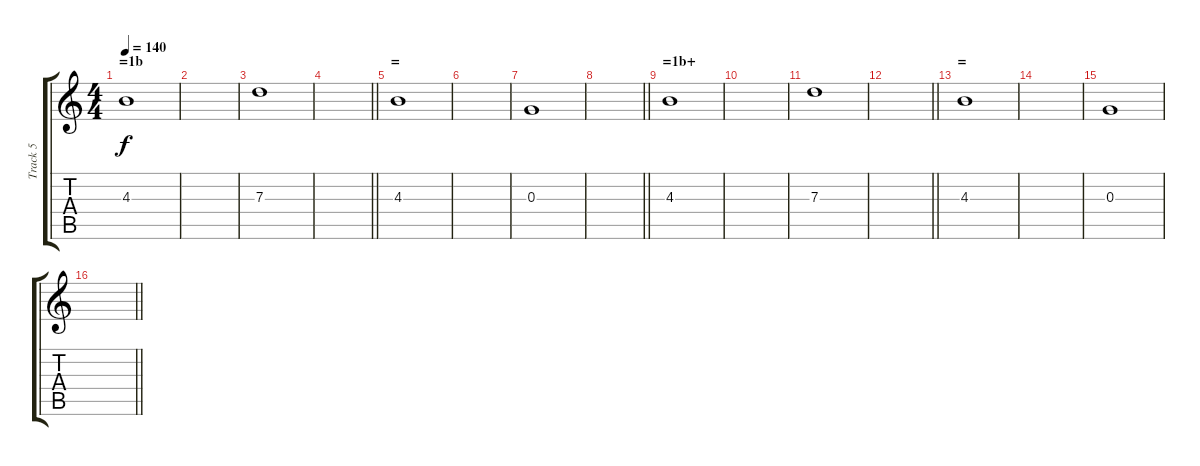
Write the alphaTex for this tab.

\track ("Track 5" "Track 5") {instrument fx7echoes}
\staff {score tabs}
\tuning (E5 B4 G4 D4 A3 E3) {hide}
\ts (4 4)
\section ("" "=1b")
\tempo 140
\clef g2
\ks c
4.3.1{dy f} |
|
7.3.1 |
\barLineRight lightlight
|
\section ("" "=")
4.3.1 |
|
0.3.1 |
\barLineRight lightlight
|
\section ("" "=1b+")
4.3.1 |
|
7.3.1 |
\barLineRight lightlight
|
\section ("" "=")
4.3.1 |
|
0.3.1 |
\barLineRight lightlight
